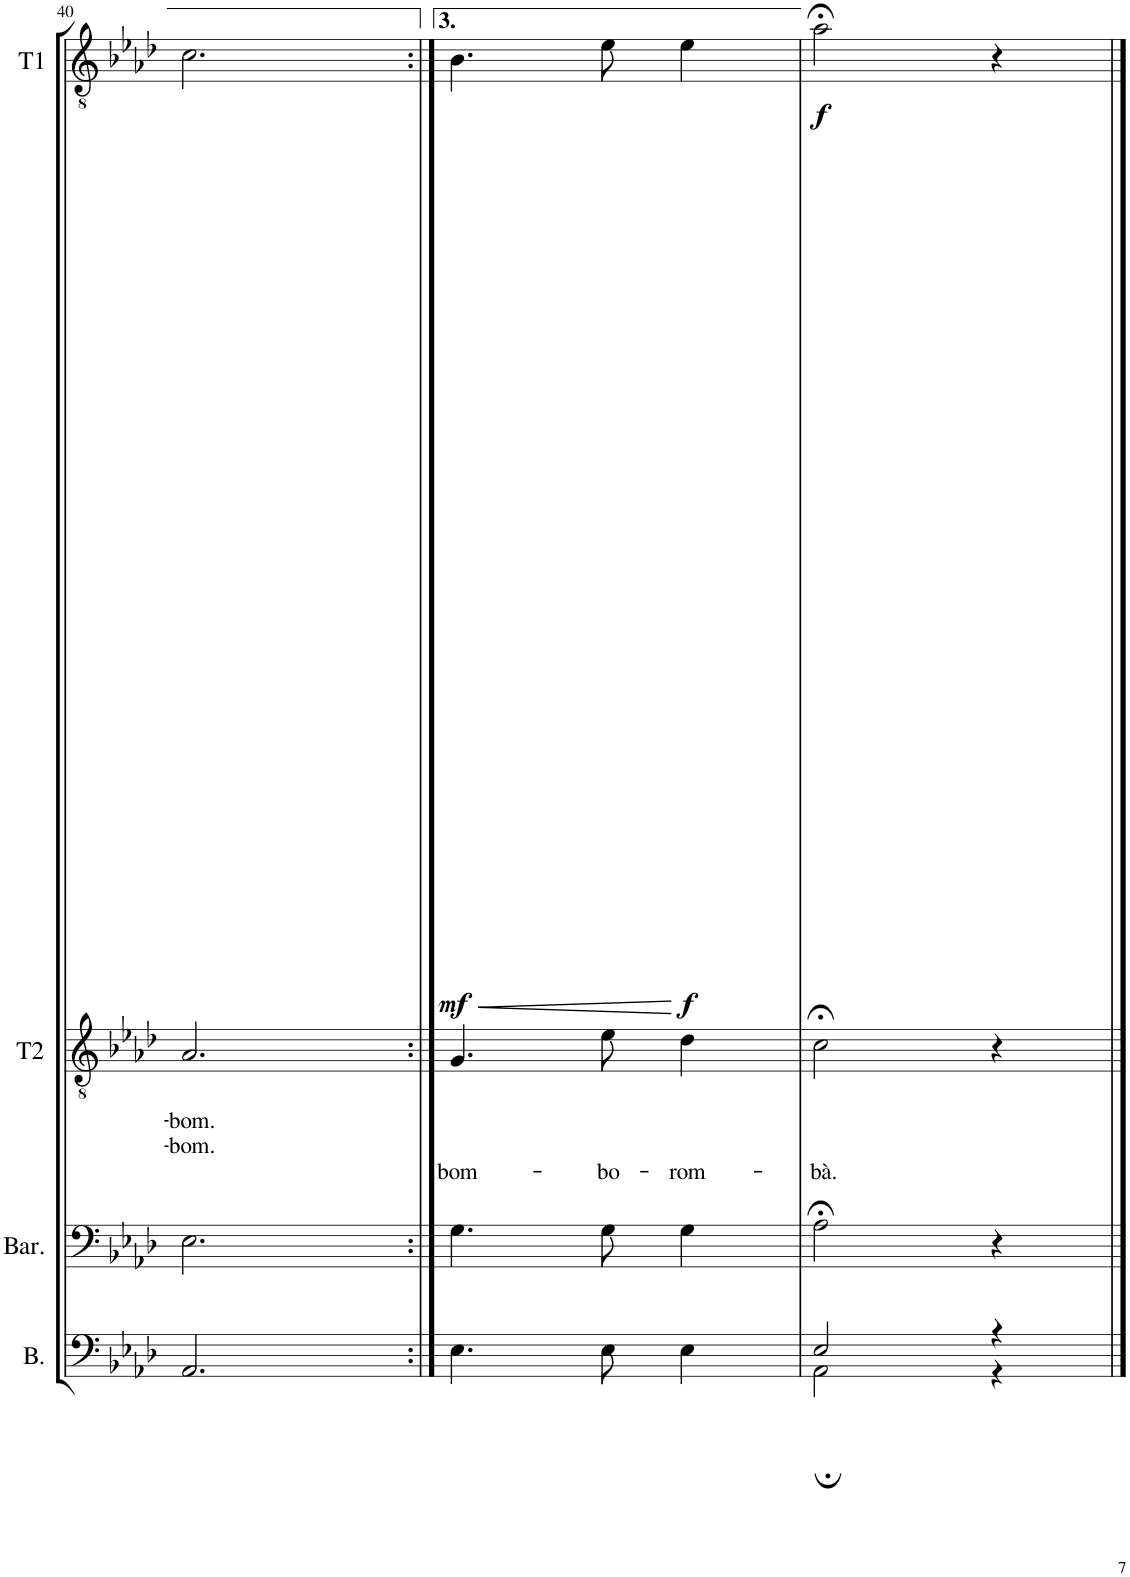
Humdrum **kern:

**kern	**kern	**kern	**text	**text	**text	**text	**kern	**dynam
*part4	*part3	*part2	*part2	*part2	*part2	*part2	*part1	*part1
*staff4	*staff3	*staff2	*staff2	*staff2	*staff2	*staff2	*staff1	*staff1
*I"Basso	*I"Baritono	*I"Tenore II	*	*	*	*	*I"Tenore I	*
*I'B.	*I'Bar.	*I'T2	*	*	*	*	*I'T1	*
!!LO:PB:g=z
*clefF4	*clefF4	*clefGv2	*	*	*	*	*clefGv2	*
*k[b-e-a-d-]	*k[b-e-a-d-]	*k[b-e-a-d-]	*	*	*	*	*k[b-e-a-d-]	*
*M3/4	*M3/4	*M3/4	*	*	*	*	*M3/4	*
=40	=40	=40	=40	=40	=40	=40	=40	=40
!	!	!	!	!LO:LY:b	!LO:LY:b	!	!	!
2.AA-/	2.E-\	2.A-/	.	-bom.	-bom.	.	2.c\	.
=41:|!	=41:|!	=41:|!	=41:|!	=41:|!	=41:|!	=41:|!	=41:|!	=41:|!
!	!	!	!	!	!	!LO:LY:b	!	!LO:HP:b
!	!	!	!	!	!	!	!	!LO:DY:n=1:b
4.E-\	4.G\	4.G/	.	.	.	bom-	4.B-\	< mf
!	!	!	!	!	!	!LO:LY:b	!	!
8E-\	8G\	8e-\	.	.	.	-bo-	8e-\	.
!	!	!	!	!	!	!LO:LY:b	!	!LO:DY:n=2:b
4E-\	4G\	4d-\	.	.	.	-rom-	4e-\	[ f
=42	=42	=42	=42	=42	=42	=42	=42	=42
*^	*	*	*	*	*	*	*	*
!	!	!	!	!	!	!	!LO:LY:b	!	!LO:DY:b
2E-;/	2AA-\	2A-;<\	2c;<\	.	.	.	-bà.	2a-;<\	f
4r	4r	4r	4r	.	.	.	.	4r	.
*v	*v	*	*	*	*	*	*	*	*
==	==	==	==	==	==	==	==	==
*-	*-	*-	*-	*-	*-	*-	*-	*-
